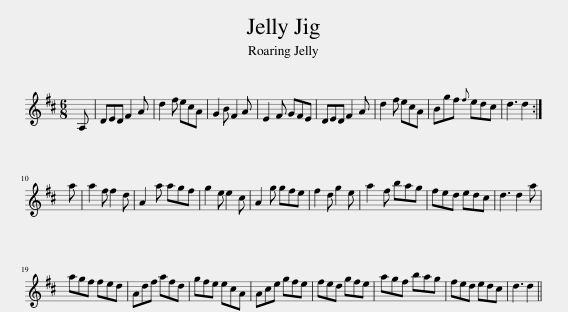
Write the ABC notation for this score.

X:1
L:1/8
M:6/8
I:linebreak $
K:D
V:1 treble
V:1
 A, | DED F2 A | d2 f ecA | G2 B F2 A | E2 F GFE | %5
 DED F2 A | d2 f ecA | Bgf{f} edc | d3 d2 :|$ a | %10
 a2 f f2 d | A2 a agf | g2 e e2 c | A2 g gfe | f2 d g2 e | %15
 a2 f bag | fed edc | d3 d2 a |$ agf fed | Adf afd | %20
 gfe ecA | Ace gfe | fed gfe | agf bag | fed edc | %25
 d3 d2 || %26
